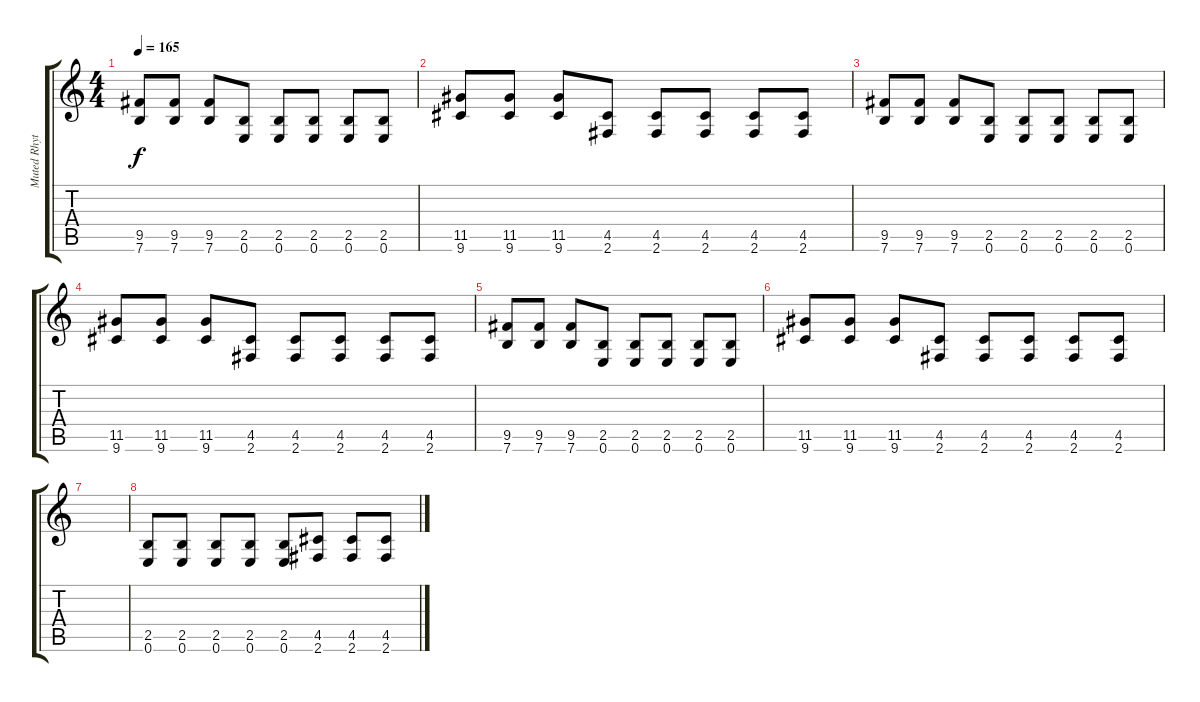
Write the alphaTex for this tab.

\track ("Muted Rhythm Guitar" "Muted Rhyt") {instrument electricguitarmuted}
\staff {score tabs}
\tuning (E4 B3 G3 D3 A2 E2) {hide}
\ts (4 4)
\tempo 165
\clef g2
\ks c
(9.5 7.6).8{dy f} (9.5 7.6).8 (9.5 7.6).8 (2.5 0.6).8 (2.5 0.6).8 (2.5 0.6).8 (2.5 0.6).8 (2.5 0.6).8 |
(11.5 9.6).8 (11.5 9.6).8 (11.5 9.6).8 (4.5 2.6).8 (4.5 2.6).8 (4.5 2.6).8 (4.5 2.6).8 (4.5 2.6).8 |
(9.5 7.6).8 (9.5 7.6).8 (9.5 7.6).8 (2.5 0.6).8 (2.5 0.6).8 (2.5 0.6).8 (2.5 0.6).8 (2.5 0.6).8 |
(11.5 9.6).8 (11.5 9.6).8 (11.5 9.6).8 (4.5 2.6).8 (4.5 2.6).8 (4.5 2.6).8 (4.5 2.6).8 (4.5 2.6).8 |
(9.5 7.6).8 (9.5 7.6).8 (9.5 7.6).8 (2.5 0.6).8 (2.5 0.6).8 (2.5 0.6).8 (2.5 0.6).8 (2.5 0.6).8 |
(11.5 9.6).8 (11.5 9.6).8 (11.5 9.6).8 (4.5 2.6).8 (4.5 2.6).8 (4.5 2.6).8 (4.5 2.6).8 (4.5 2.6).8 |
|
(2.5 0.6).8 (2.5 0.6).8 (2.5 0.6).8 (2.5 0.6).8 (2.5 0.6).8 (4.5 2.6).8 (4.5 2.6).8 (4.5 2.6).8
